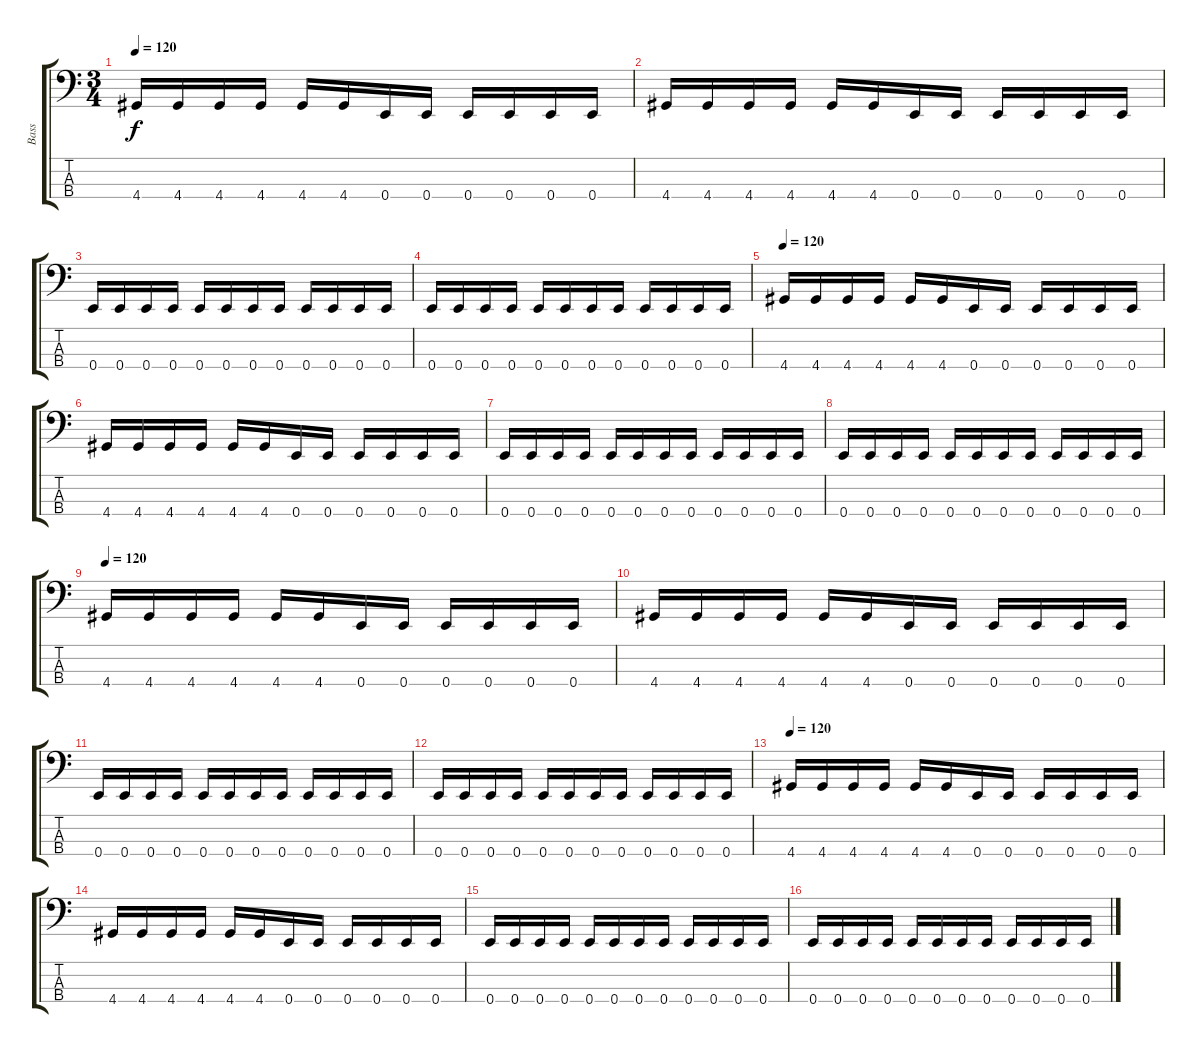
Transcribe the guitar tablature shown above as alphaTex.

\track ("Bass" "Bass") {instrument electricbasspick}
\staff {score tabs}
\tuning (G2 D2 A1 E1) {hide}
\ts (3 4)
\tempo 120
\clef f4
\ks c
4.4.16{dy f} 4.4.16 4.4.16 4.4.16 4.4.16 4.4.16 0.4.16 0.4.16 0.4.16 0.4.16 0.4.16 0.4.16 |
4.4.16 4.4.16 4.4.16 4.4.16 4.4.16 4.4.16 0.4.16 0.4.16 0.4.16 0.4.16 0.4.16 0.4.16 |
0.4.16 0.4.16 0.4.16 0.4.16 0.4.16 0.4.16 0.4.16 0.4.16 0.4.16 0.4.16 0.4.16 0.4.16 |
0.4.16 0.4.16 0.4.16 0.4.16 0.4.16 0.4.16 0.4.16 0.4.16 0.4.16 0.4.16 0.4.16 0.4.16 |
\tempo 120
4.4.16 4.4.16 4.4.16 4.4.16 4.4.16 4.4.16 0.4.16 0.4.16 0.4.16 0.4.16 0.4.16 0.4.16 |
4.4.16 4.4.16 4.4.16 4.4.16 4.4.16 4.4.16 0.4.16 0.4.16 0.4.16 0.4.16 0.4.16 0.4.16 |
0.4.16 0.4.16 0.4.16 0.4.16 0.4.16 0.4.16 0.4.16 0.4.16 0.4.16 0.4.16 0.4.16 0.4.16 |
0.4.16 0.4.16 0.4.16 0.4.16 0.4.16 0.4.16 0.4.16 0.4.16 0.4.16 0.4.16 0.4.16 0.4.16 |
\tempo 120
4.4.16 4.4.16 4.4.16 4.4.16 4.4.16 4.4.16 0.4.16 0.4.16 0.4.16 0.4.16 0.4.16 0.4.16 |
4.4.16 4.4.16 4.4.16 4.4.16 4.4.16 4.4.16 0.4.16 0.4.16 0.4.16 0.4.16 0.4.16 0.4.16 |
0.4.16 0.4.16 0.4.16 0.4.16 0.4.16 0.4.16 0.4.16 0.4.16 0.4.16 0.4.16 0.4.16 0.4.16 |
0.4.16 0.4.16 0.4.16 0.4.16 0.4.16 0.4.16 0.4.16 0.4.16 0.4.16 0.4.16 0.4.16 0.4.16 |
\tempo 120
4.4.16 4.4.16 4.4.16 4.4.16 4.4.16 4.4.16 0.4.16 0.4.16 0.4.16 0.4.16 0.4.16 0.4.16 |
4.4.16 4.4.16 4.4.16 4.4.16 4.4.16 4.4.16 0.4.16 0.4.16 0.4.16 0.4.16 0.4.16 0.4.16 |
0.4.16 0.4.16 0.4.16 0.4.16 0.4.16 0.4.16 0.4.16 0.4.16 0.4.16 0.4.16 0.4.16 0.4.16 |
0.4.16 0.4.16 0.4.16 0.4.16 0.4.16 0.4.16 0.4.16 0.4.16 0.4.16 0.4.16 0.4.16 0.4.16
